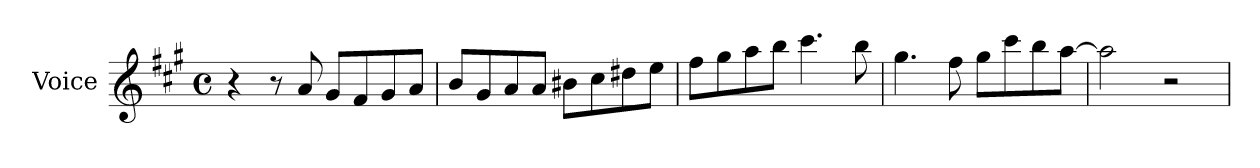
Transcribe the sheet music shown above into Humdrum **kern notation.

**kern
*part1
*staff1
*I"Voice
*I'Voice
*clefG2
*k[f#c#g#]
*M4/4
*met(c)
=1
4r
8r
8a/
8g#/L
8f#/
8g#/
8a/J
=2
8b/L
8g#/
8a/
8a/J
8b#X\L
8cc#\
8dd#X\
8ee\J
=3
8ff#\L
8gg#\
8aa\
8bb\J
4.ccc#\
8bb\
=4
4.gg#\
8ff#\
8gg#\L
8ccc#\
8bb\
[>8aa\J
=5
2aa\]
2rcc
=
*-
